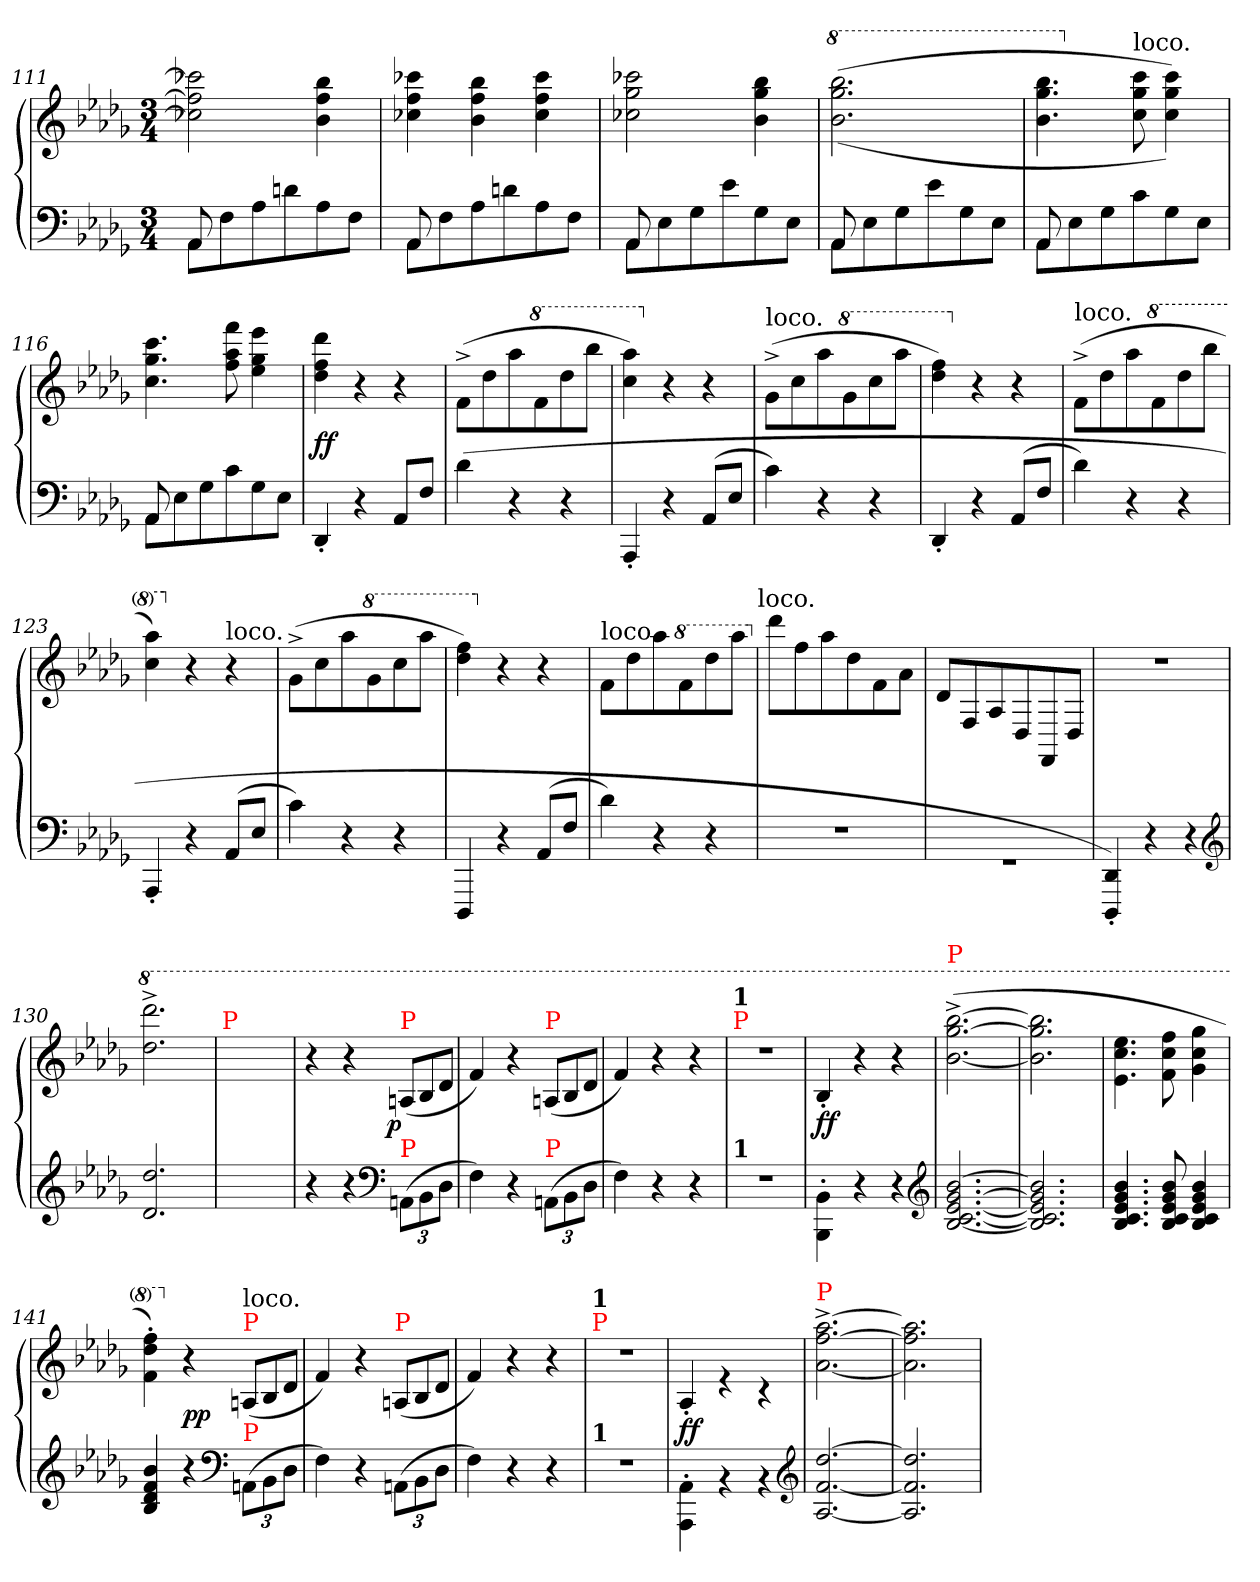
**kern	**kern	**dynam
*part1	*part1	*part1
*staff2	*staff1	*staff1/2
*clefF4	*clefG2	*
*k[b-e-a-d-g-]	*k[b-e-a-d-g-]	*
*b-:	*b-:	*
*M3/4	*M3/4	*
=111	=111	=111
*^	*	*
8AA-	8AA-L	2ccc-X] 2ff] 2cc-X]	.
8ryy	8F	.	.
2ryy	8A-	.	.
.	8dn	.	.
.	8A-	4bb- 4ff 4b-	.
.	8FJ	.	.
=112	=112	=112	=112
8AA-	8AA-L	4ccc-X 4ff 4cc-X	.
8ryy	8F	.	.
2ryy	8A-	4bb- 4ff 4b-	.
.	8dn	.	.
.	8A-	4ccc- 4ff 4cc-	.
.	8FJ	.	.
=113	=113	=113	=113
8AA-	8AA-L	2ccc-X 2gg- 2cc-X	.
8ryy	8E-	.	.
2ryy	8G-	.	.
.	8e-	.	.
.	8G-	4bb- 4gg- 4b-	.
.	8E-J	.	.
=114	=114	=114	=114
*	*	*8va	*
8AA-	8AA-L	(>(<2.bbb- 2.ggg- 2.bb-	.
8ryy	8E-	.	.
2ryy	8G-	.	.
.	8e-	.	.
.	8G-	.	.
.	8E-J	.	.
=115	=115	=115	=115
8AA-	8AA-L	4.bbb- 4.ggg- 4.bb-	.
8ryy	8E-	.	.
2ryy	8G-	.	.
*	*	*X8va	*
!	!	!LO:TX:a:t=loco.	!
.	8c	8ccc 8gg- 8cc	.
.	8G-	4ccc 4gg- 4cc))	.
.	8E-J	.	.
=116	=116	=116	=116
8AA-	8AA-L	4.ccc 4.gg- 4.cc	.
8ryy	8E-	.	.
2ryy	8G-	.	.
.	8c	8fff 8aa- 8ff	.
.	8G-	4eee- 4gg- 4ee-	.
.	8E-J	.	.
*v	*v	*	*
=117	=117	=117
4DD-'<	4ddd- 4ff 4dd-	ff
4r	4r	.
8AA-L	4r	.
8FJ	.	.
=118	=118	=118
(>4d-	(>8f^<\L	.
.	8dd-	.
4r	8aa-	.
*	*8va	*
.	8ff	.
4r	8ddd-	.
.	8bbb-J	.
=119	=119	=119
4AAA-'	4aaa-\ 4ccc\)	.
*	*X8va	*
4r	4r	.
(>8AA-L	4r	.
8E-J	.	.
=120	=120	=120
!	!LO:TX:a:t=loco.	!
4c)	(>8g-^<\L	.
.	8cc	.
4r	8aa-	.
*	*8va	*
.	8gg-	.
4r	8ccc	.
.	8aaa-J	.
=121	=121	=121
4DD-'	4fff 4ddd-)	.
*	*X8va	*
4r	4r	.
(>8AA-L	4r	.
8FJ	.	.
=122	=122	=122
!	!LO:TX:a:t=loco.	!
4d-)	(>8f^<L	.
.	8dd-	.
4r	8aa-	.
*	*8va	*
.	8ff	.
4r	8ddd-	.
.	8bbb-J	.
=123	=123	=123
4AAA-'	4aaa- 4ccc)	.
*	*X8va	*
4r	4r	.
!	!LO:TX:a:t=loco.	!
(>8AA-L	4r	.
8E-J	.	.
=124	=124	=124
4c)	(>8g-^<L	.
.	8cc	.
4r	8aa-	.
*	*8va	*
.	8gg-	.
4r	8ccc	.
.	8aaa-J	.
=125	=125	=125
4DDD-	4fff 4ddd-)	.
*	*X8va	*
4r	4r	.
(>8AA-L	4r	.
8FJ	.	.
=126	=126	=126
!	!LO:TX:a:t=loco.	!
4d-)	(>8fL	.
.	8dd-	.
4r	8aa-	.
*	*8va	*
.	8ff	.
4r	8ddd-	.
.	8aaa-J	.
!	!LO:TX:a:t=loco.	!
=127	=127	=127
*	*X8va	*
2.rF	8ddd-L	.
.	8ff	.
.	8aa-	.
.	8dd-	.
.	8f	.
.	8a-J	.
=128	=128	=128
2.rGG	8d-\L	.
.	8F/	.
.	8A-/	.
.	8D-/	.
.	8FF/	.
.	8D-/J	.
=129	=129	=129
4DD-'< 4DDD-'<)	2.rdd	.
4r	.	.
4r	.	.
*clefG2	*	*
=130	=130	=130
*	*8va	*
2.dd- 2.d-	2.dddd-^<\ 2.ddd-^<\	.
=131	=131	=131
*	*X8va	*
!	!LO:TX:a:color=red:t=P	!
2.ryy	2.ryy	.
=133	=133	=133
4r	4r	.
4r	4r	.
*clefF4	*	*
*Xbrackettup	*Xtuplet	*
!	!LO:TX:a:color=red:t=P	!
!LO:TX:a:color=red:t=P	!	!
!	!	!LO:DY:rj
(<12AAn\L	(>12An/L	p
12BB-	12B-/	.
12D-J	12d-\J	.
=134	=134	=134
4F)	4f)	.
4r	4r	.
!	!LO:TX:a:color=red:t=P	!
!LO:TX:a:color=red:t=P	!	!
(<12AAn\L	(>12An/L	.
12BB-	12B-/	.
12D-J	12d-\J	.
=135	=135	=135
4F)	4f)	.
4r	4r	.
4r	4r	.
=136	=136	=136
!	!LO:TX:a:color=red:t=P	!
!	!LO:TX:a:B:t=1	!
!LO:TX:a:B:t=1	!	!
2.rF	2.rdd	.
=137	=137	=137
4BB-'>\ 4BBB-'>\	4B-'</	ff
4r	4r	.
4r	4r	.
*clefG2	*	*
=138	=138	=138
*	*8va	*
!	!LO:TX:a:color=red:t=P	!
[2.b- [2.g- [2.e- [2.c [2.B-	([2.bbb-^< [2.ggg-^< [2.bb-^<	.
=139	=139	=139
2.b-] 2.g-] 2.e-] 2.c] 2.B-]	2.bbb-] 2.ggg-] 2.bb-]	.
=140	=140	=140
4.b- 4.g- 4.e- 4.c 4.B-	4.eee-\ 4.ccc\ 4.ee-\	.
8b- 8g- 8e- 8c 8B-	8fff 8ccc 8ff	.
4b- 4g- 4e- 4c 4B-	4ggg- 4ccc 4gg-	.
=141	=141	=141
4b- 4f 4d- 4B-	4fff' 4ddd-' 4ff')	.
*	*X8va	*
4r	4r	pp
*clefF4	*	*
!	!LO:TX:a:color=red:t=P	!
!	!LO:TX:a:t=loco.	!
!LO:TX:a:color=red:t=P	!	!
(<12AAn\L	(>12An/L	.
12BB-	12B-/	.
12D-J	12d-\J	.
=142	=142	=142
4F)	4f)	.
4r	4r	.
!	!LO:TX:a:color=red:t=P	!
(<12AAn\L	(>12An/L	.
12BB-	12B-/	.
12D-J	12d-\J	.
=143	=143	=143
4F)	4f)	.
4r	4r	.
4r	4r	.
=144	=144	=144
!	!LO:TX:a:color=red:t=P	!
!	!LO:TX:a:B:t=1	!
!LO:TX:a:B:t=1	!	!
2.rF	2.rdd	.
=145	=145	=145
4AA-'>\ 4AAA-'>\	4A-'>/	ff
4rBB	4re	.
4rBB	4rc	.
*clefG2	*	*
=146	=146	=146
!	!LO:TX:a:color=red:t=P	!
[2.dd- [2.f [2.A-	[2.aa-^< [2.ff^< [2.a-^<	.
=147	=147	=147
2.dd-] 2.f] 2.A-]	2.aa-] 2.ff] 2.a-]	.
=	=	=
*-	*-	*-
